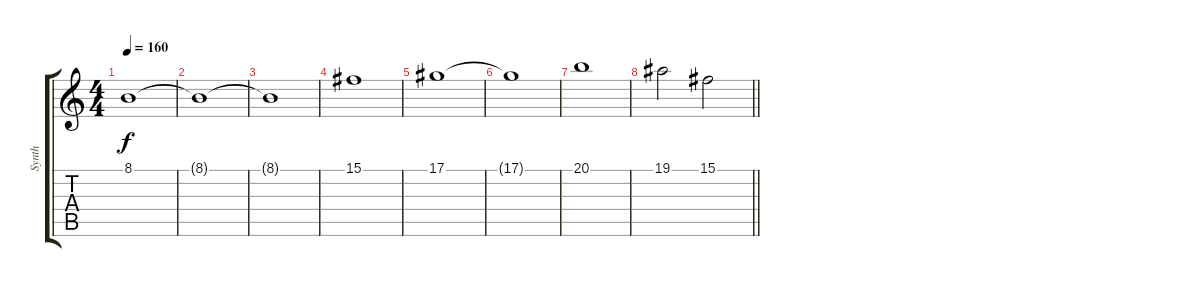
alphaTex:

\track ("Synth" "Synth") {instrument lead6voice}
\staff {score tabs}
\tuning (Eb4 Bb3 Gb3 Db3 Ab2 Db2) {hide}
\ts (4 4)
\tempo 160
\clef g2
\ks c
8.1.1{dy f} |
8.1{t}.1 |
8.1{t}.1 |
15.1.1 |
17.1.1 |
17.1{t}.1 |
20.1.1 |
\barLineRight lightlight
19.1.2 15.1.2
